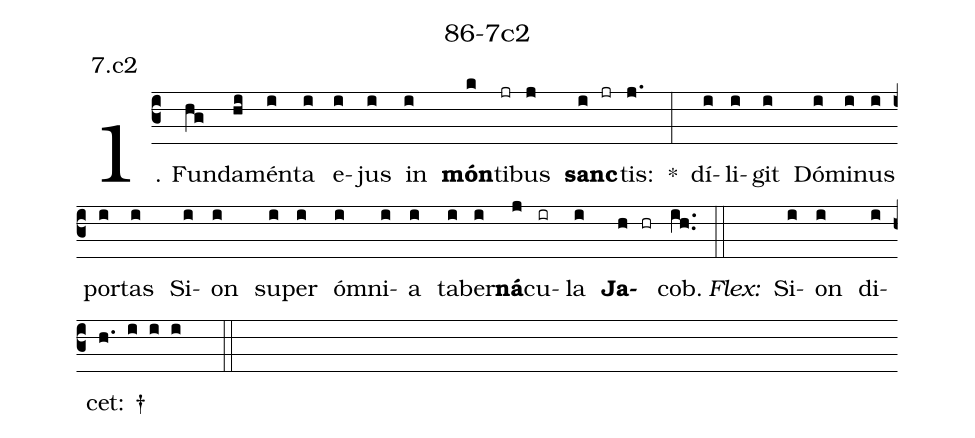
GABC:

name: 86-7c2;
annotation: 7.c2;
%%
(c3)1. Fun(hg)da(hi)mén(i)ta(i) e(i)jus(i) in(i) <b>món</b>(k)ti(jr)bus(j) <b>sanc</b>(i jr)tis:(j.) *(:) dí(i)li(i)git(i) Dó(i)mi(i)nus(i) por(i)tas(i) Si(i)on(i) su(i)per(i) óm(i)ni(i)a(i) ta(i)ber(i)<b>ná</b>(j)cu(ir)la(i) <b>Ja</b>(h hr)cob.(ih..) (::)
<i>Flex:</i>()  Si(i)on(i) di(i)cet: †(h. i i i  ::)
